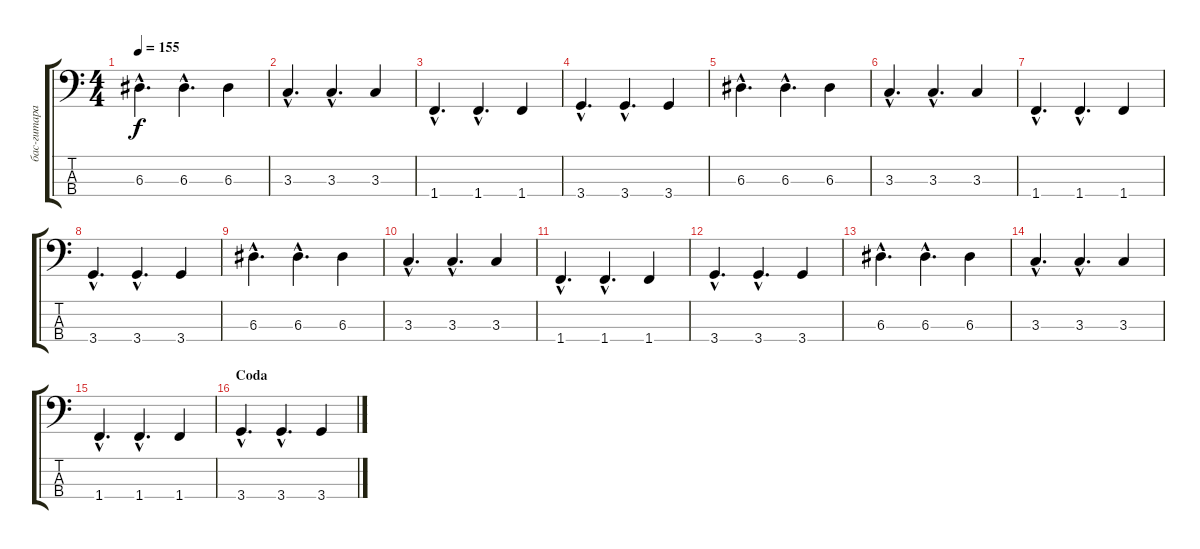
\track ("бас-гитара Peter Woodrobe" "бас-гитара") {instrument electricbassfinger}
\staff {score tabs}
\tuning (G2 D2 A1 E1) {hide}
\ts (4 4)
\tempo 155
\clef f4
\ks c
6.3{hac}.4{d dy f} 6.3{hac}.4{d} 6.3.4 |
3.3{hac}.4{d} 3.3{hac}.4{d} 3.3.4 |
1.4{hac}.4{d} 1.4{hac}.4{d} 1.4.4 |
3.4{hac}.4{d} 3.4{hac}.4{d} 3.4.4 |
6.3{hac}.4{d} 6.3{hac}.4{d} 6.3.4 |
3.3{hac}.4{d} 3.3{hac}.4{d} 3.3.4 |
1.4{hac}.4{d} 1.4{hac}.4{d} 1.4.4 |
3.4{hac}.4{d} 3.4{hac}.4{d} 3.4.4 |
6.3{hac}.4{d} 6.3{hac}.4{d} 6.3.4 |
3.3{hac}.4{d} 3.3{hac}.4{d} 3.3.4 |
1.4{hac}.4{d} 1.4{hac}.4{d} 1.4.4 |
3.4{hac}.4{d} 3.4{hac}.4{d} 3.4.4 |
6.3{hac}.4{d} 6.3{hac}.4{d} 6.3.4 |
3.3{hac}.4{d} 3.3{hac}.4{d} 3.3.4 |
1.4{hac}.4{d} 1.4{hac}.4{d} 1.4.4 |
\section ("" "Coda")
3.4{hac}.4{d} 3.4{hac}.4{d} 3.4.4
